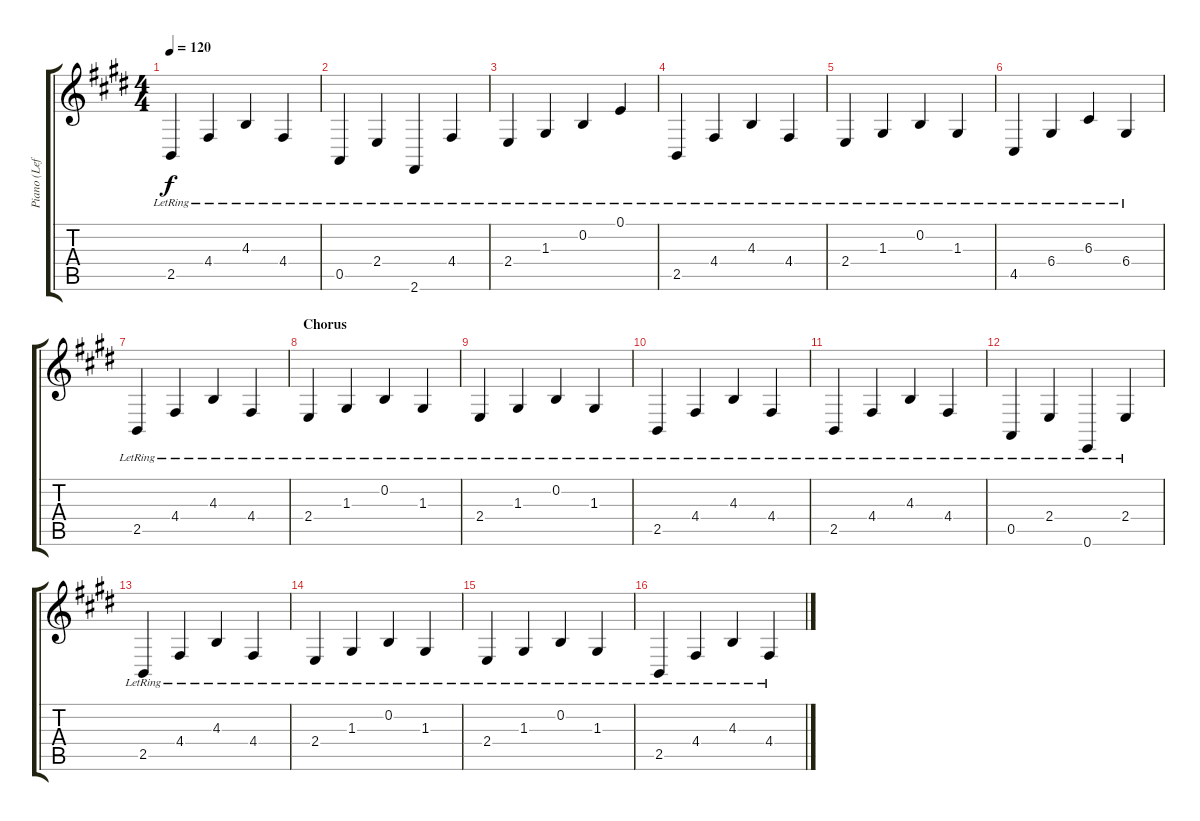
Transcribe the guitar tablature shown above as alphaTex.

\track ("Piano (Left Hand)" "Piano (Lef") {instrument electricgrandpiano}
\staff {score tabs}
\tuning (E4 B3 G3 D3 A2 E2) {hide}
\ts (4 4)
\tempo 120
\clef g2
\ks e
2.5{lr}.4{dy f} 4.4{lr}.4 4.3{lr}.4 4.4{lr}.4 |
0.5{lr}.4 2.4{lr}.4 2.6{lr}.4 4.4{lr}.4 |
2.4{lr}.4 1.3{lr}.4 0.2{lr}.4 0.1{lr}.4 |
2.5{lr}.4 4.4{lr}.4 4.3{lr}.4 4.4{lr}.4 |
2.4{lr}.4 1.3{lr}.4 0.2{lr}.4 1.3{lr}.4 |
4.5{lr}.4 6.4{lr}.4 6.3{lr}.4 6.4{lr}.4 |
2.5{lr}.4 4.4{lr}.4 4.3{lr}.4 4.4{lr}.4 |
\section ("" "Chorus")
2.4{lr}.4 1.3{lr}.4 0.2{lr}.4 1.3{lr}.4 |
2.4{lr}.4 1.3{lr}.4 0.2{lr}.4 1.3{lr}.4 |
2.5{lr}.4 4.4{lr}.4 4.3{lr}.4 4.4{lr}.4 |
2.5{lr}.4 4.4{lr}.4 4.3{lr}.4 4.4{lr}.4 |
0.5{lr}.4 2.4{lr}.4 0.6{lr}.4 2.4{lr}.4 |
2.5{lr}.4 4.4{lr}.4 4.3{lr}.4 4.4{lr}.4 |
2.4{lr}.4 1.3{lr}.4 0.2{lr}.4 1.3{lr}.4 |
2.4{lr}.4 1.3{lr}.4 0.2{lr}.4 1.3{lr}.4 |
2.5{lr}.4 4.4{lr}.4 4.3{lr}.4 4.4{lr}.4
